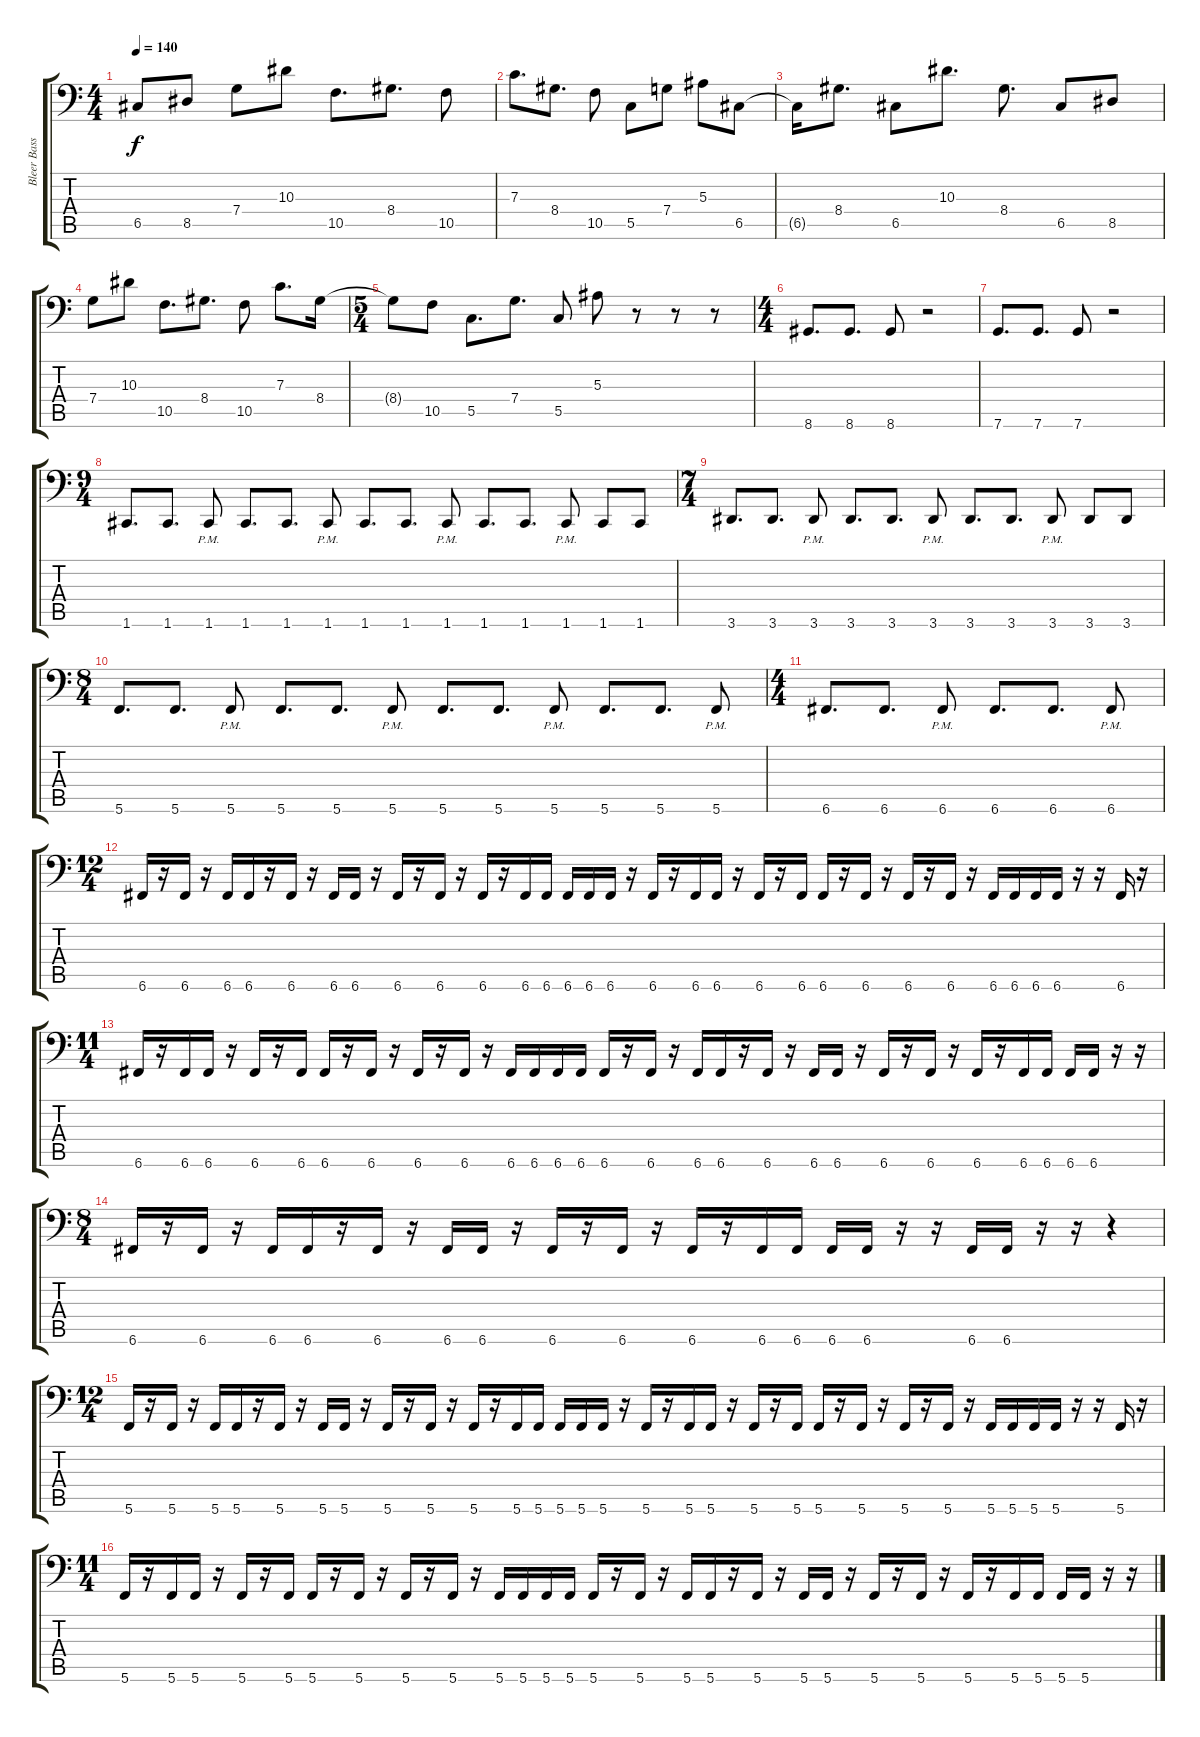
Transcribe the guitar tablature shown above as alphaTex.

\track ("Bleer Bass" "Bleer Bass") {instrument electricbasspick}
\staff {score tabs}
\tuning (D3 A2 F2 C2 G1 C1) {hide}
\ts (4 4)
\tempo 140
\clef f4
\ks c
6.5.8{dy f} 8.5.8 7.4.8 10.3.8 10.5.8{d} 8.4.8{d} 10.5.8 |
7.3.8{d} 8.4.8{d} 10.5.8 5.5.8 7.4.8 5.3.8 6.5.8 |
6.5{t}.16 8.4.8{d} 6.5.8 10.3.8{d} 8.4.8{d} 6.5.8 8.5.8 |
7.4.8 10.3.8 10.5.8{d} 8.4.8{d} 10.5.8 7.3.8{d} 8.4.16 |
\ts (5 4)
8.4{t}.8 10.5.8 5.5.8{d} 7.4.8{d} 5.5.8 5.3.8 r.8 r.8 r.8 |
\ts (4 4)
8.6.8{d} 8.6.8{d} 8.6.8 r.2 |
7.6.8{d} 7.6.8{d} 7.6.8 r.2 |
\ts (9 4)
1.6.8{d} 1.6.8{d} 1.6{pm}.8 1.6.8{d} 1.6.8{d} 1.6{pm}.8 1.6.8{d} 1.6.8{d} 1.6{pm}.8 1.6.8{d} 1.6.8{d} 1.6{pm}.8 1.6.8 1.6.8 |
\ts (7 4)
3.6.8{d} 3.6.8{d} 3.6{pm}.8 3.6.8{d} 3.6.8{d} 3.6{pm}.8 3.6.8{d} 3.6.8{d} 3.6{pm}.8 3.6.8 3.6.8 |
\ts (8 4)
5.6.8{d} 5.6.8{d} 5.6{pm}.8 5.6.8{d} 5.6.8{d} 5.6{pm}.8 5.6.8{d} 5.6.8{d} 5.6{pm}.8 5.6.8{d} 5.6.8{d} 5.6{pm}.8 |
\ts (4 4)
6.6.8{d} 6.6.8{d} 6.6{pm}.8 6.6.8{d} 6.6.8{d} 6.6{pm}.8 |
\ts (12 4)
6.6.16 r.16 6.6.16 r.16 6.6.16 6.6.16 r.16 6.6.16 r.16 6.6.16 6.6.16 r.16 6.6.16 r.16 6.6.16 r.16 6.6.16 r.16 6.6.16 6.6.16 6.6.16 6.6.16 6.6.16 r.16 6.6.16 r.16 6.6.16 6.6.16 r.16 6.6.16 r.16 6.6.16 6.6.16 r.16 6.6.16 r.16 6.6.16 r.16 6.6.16 r.16 6.6.16 6.6.16 6.6.16 6.6.16 r.16 r.16 6.6.16 r.16 |
\ts (11 4)
6.6.16 r.16 6.6.16 6.6.16 r.16 6.6.16 r.16 6.6.16 6.6.16 r.16 6.6.16 r.16 6.6.16 r.16 6.6.16 r.16 6.6.16 6.6.16 6.6.16 6.6.16 6.6.16 r.16 6.6.16 r.16 6.6.16 6.6.16 r.16 6.6.16 r.16 6.6.16 6.6.16 r.16 6.6.16 r.16 6.6.16 r.16 6.6.16 r.16 6.6.16 6.6.16 6.6.16 6.6.16 r.16 r.16 |
\ts (8 4)
6.6.16 r.16 6.6.16 r.16 6.6.16 6.6.16 r.16 6.6.16 r.16 6.6.16 6.6.16 r.16 6.6.16 r.16 6.6.16 r.16 6.6.16 r.16 6.6.16 6.6.16 6.6.16 6.6.16 r.16 r.16 6.6.16 6.6.16 r.16 r.16 r.4 |
\ts (12 4)
5.6.16 r.16 5.6.16 r.16 5.6.16 5.6.16 r.16 5.6.16 r.16 5.6.16 5.6.16 r.16 5.6.16 r.16 5.6.16 r.16 5.6.16 r.16 5.6.16 5.6.16 5.6.16 5.6.16 5.6.16 r.16 5.6.16 r.16 5.6.16 5.6.16 r.16 5.6.16 r.16 5.6.16 5.6.16 r.16 5.6.16 r.16 5.6.16 r.16 5.6.16 r.16 5.6.16 5.6.16 5.6.16 5.6.16 r.16 r.16 5.6.16 r.16 |
\ts (11 4)
5.6.16 r.16 5.6.16 5.6.16 r.16 5.6.16 r.16 5.6.16 5.6.16 r.16 5.6.16 r.16 5.6.16 r.16 5.6.16 r.16 5.6.16 5.6.16 5.6.16 5.6.16 5.6.16 r.16 5.6.16 r.16 5.6.16 5.6.16 r.16 5.6.16 r.16 5.6.16 5.6.16 r.16 5.6.16 r.16 5.6.16 r.16 5.6.16 r.16 5.6.16 5.6.16 5.6.16 5.6.16 r.16 r.16
